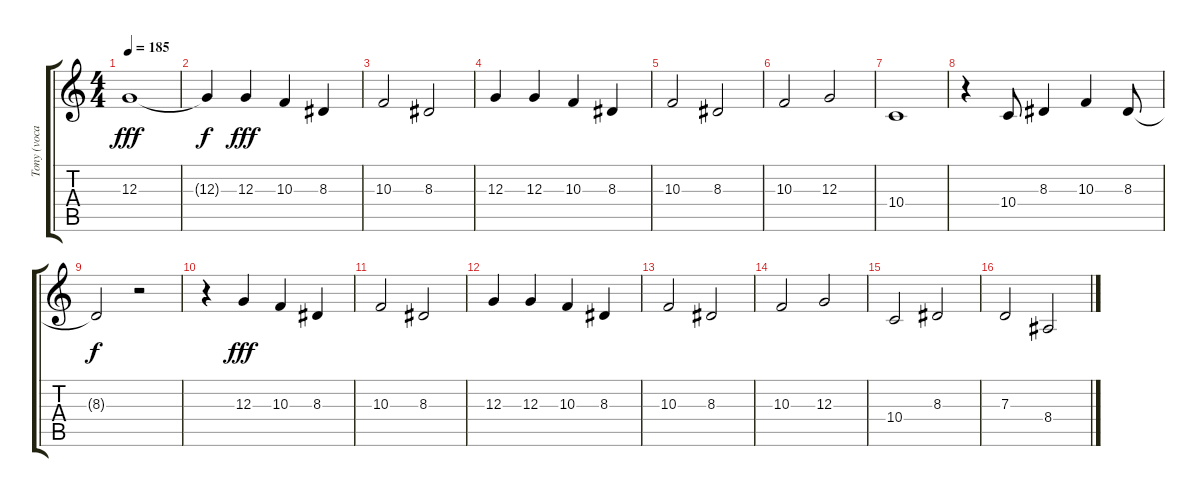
\track ("Tony (vocals)" "Tony (voca") {instrument tenorsax}
\staff {score tabs}
\tuning (E4 B3 G3 D3 A2 E2) {hide}
\ts (4 4)
\tempo 185
\clef g2
\ks c
12.3.1{dy fff} |
12.3{t}.4{dy f} 12.3.4{dy fff} 10.3.4 8.3.4 |
10.3.2 8.3.2 |
12.3.4 12.3.4 10.3.4 8.3.4 |
10.3.2 8.3.2 |
10.3.2 12.3.2 |
10.4.1 |
r.4 10.4.8 8.3.4 10.3.4 8.3.8 |
8.3{t}.2{dy f} r.2 |
r.4 12.3.4{dy fff} 10.3.4 8.3.4 |
10.3.2 8.3.2 |
12.3.4 12.3.4 10.3.4 8.3.4 |
10.3.2 8.3.2 |
10.3.2 12.3.2 |
10.4.2 8.3.2 |
7.3.2 8.4.2
